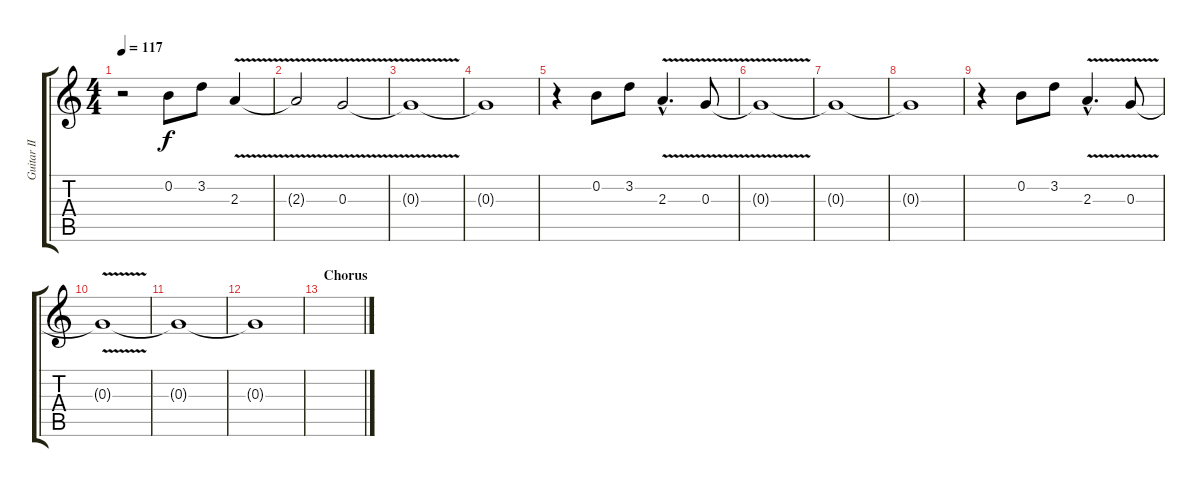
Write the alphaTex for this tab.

\track ("Guitar II" "Guitar II") {instrument distortionguitar}
\staff {score tabs}
\tuning (E4 B3 G3 D3 A2 E2) {hide}
\ts (4 4)
\tempo 117
\clef g2
\ks c
r.2{dy f} 0.2.8 3.2.8 2.3{v}.4 |
2.3{t}.2 0.3{v}.2 |
0.3{t}.1 |
0.3{t}.1 |
r.4 0.2.8 3.2.8 2.3{v hac}.4{d} 0.3{v}.8 |
0.3{t}.1 |
0.3{t}.1 |
0.3{t}.1 |
r.4 0.2.8 3.2.8 2.3{v hac}.4{d} 0.3{v}.8 |
0.3{t}.1 |
0.3{t}.1 |
0.3{t}.1 |
\section ("" "Chorus")
